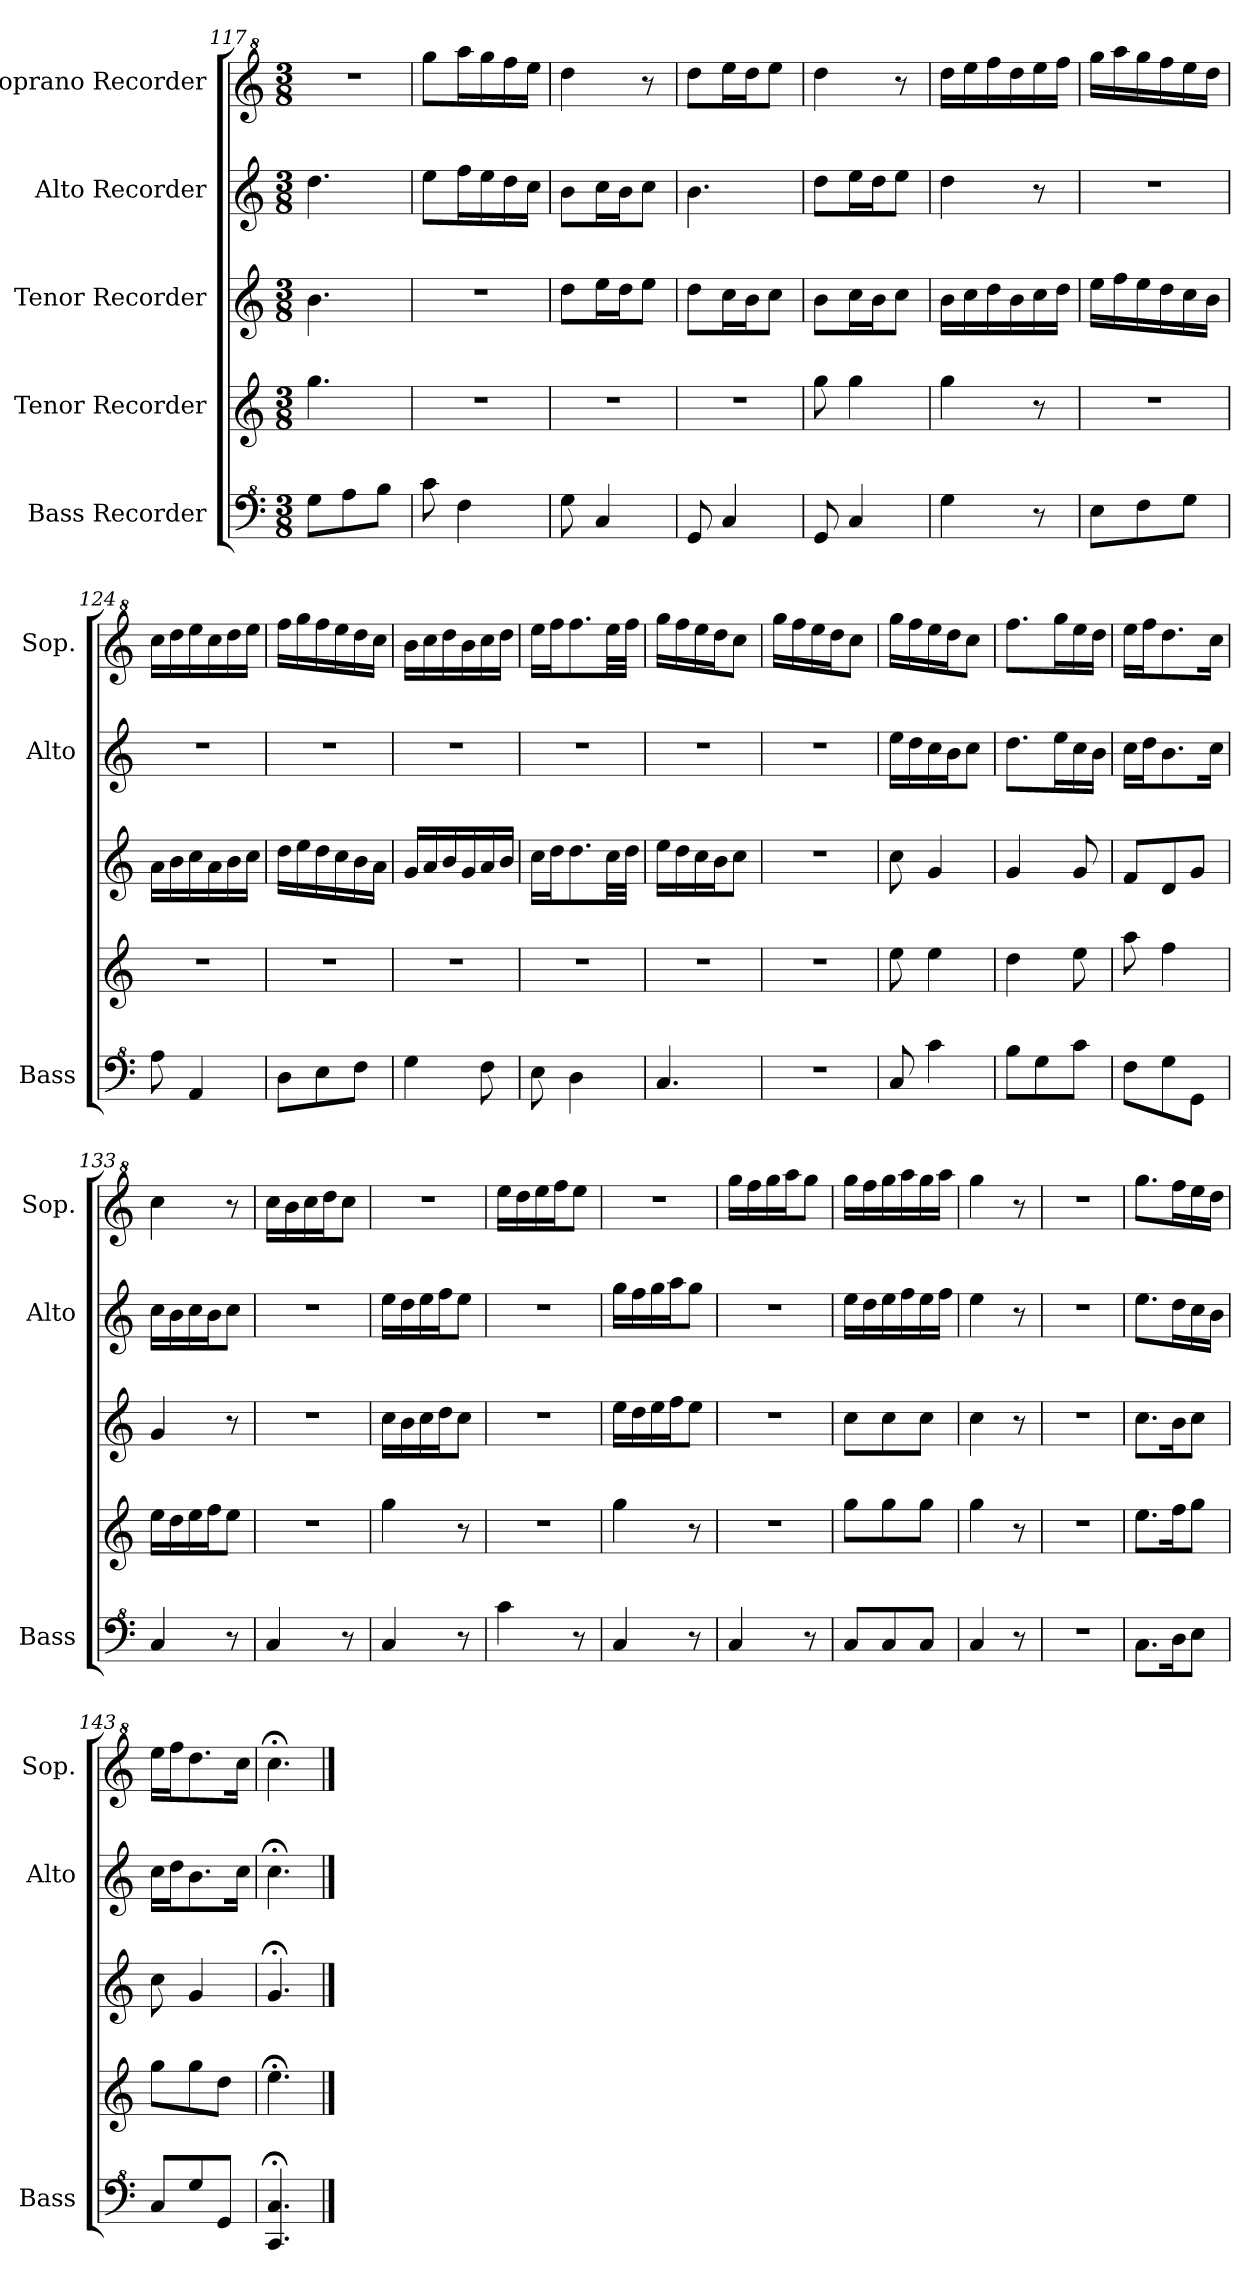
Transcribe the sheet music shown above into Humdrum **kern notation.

**kern	**kern	**kern	**kern	**kern
*part5	*part4	*part3	*part2	*part1
*staff5	*staff4	*staff3	*staff2	*staff1
*I"Bass Recorder	*I"Tenor Recorder	*I"Tenor Recorder	*I"Alto Recorder	*I"Soprano Recorder
*I'Bass	*	*	*I'Alto	*I'Sop.
*clefF^4	*clefG2	*	*	*clefG^2
*k[]	*k[]	*k[]	*k[]	*k[]
*C:	*C:	*C:	*C:	*C:
*M3/8	*M3/8	*M3/8	*M3/8	*M3/8
=117	=117	=117	=117	=117
8g\L	4.gg\	4.b\	4.dd\	4.r
8a\	.	.	.	.
8b\J	.	.	.	.
=118	=118	=118	=118	=118
8cc\	4.r	4.r	8ee\L	8ggg\L
4f\	.	.	16ff\L	16aaa\L
.	.	.	16ee\	16ggg\
.	.	.	16dd\	16fff\
.	.	.	16cc\JJ	16eee\JJ
=119	=119	=119	=119	=119
8g\	4.r	8dd\L	8b\L	4ddd\
4c/	.	16ee\L	16cc\L	.
.	.	16dd\J	16b\J	.
.	.	8ee\J	8cc\J	8r
=120	=120	=120	=120	=120
8G/	4.r	8dd\L	4.b\	8ddd\L
4c/	.	16cc\L	.	16eee\L
.	.	16b\J	.	16ddd\J
.	.	8cc\J	.	8eee\J
=121	=121	=121	=121	=121
8G/	8gg\	8b\L	8dd\L	4ddd\
4c/	4gg\	16cc\L	16ee\L	.
.	.	16b\J	16dd\J	.
.	.	8cc\J	8ee\J	8r
!!LO:LB:g=z
=122	=122	=122	=122	=122
4g\	4gg\	16b\LL	4dd\	16ddd\LL
.	.	16cc\	.	16eee\
.	.	16dd\	.	16fff\
.	.	16b\	.	16ddd\
8r	8r	16cc\	8r	16eee\
.	.	16dd\JJ	.	16fff\JJ
=123	=123	=123	=123	=123
8e\L	4.r	16ee\LL	4.r	16ggg\LL
.	.	16ff\	.	16aaa\
8f\	.	16ee\	.	16ggg\
.	.	16dd\	.	16fff\
8g\J	.	16cc\	.	16eee\
.	.	16b\JJ	.	16ddd\JJ
=124	=124	=124	=124	=124
8a\	4.r	16a\LL	4.r	16ccc\LL
.	.	16b\	.	16ddd\
4A/	.	16cc\	.	16eee\
.	.	16a\	.	16ccc\
.	.	16b\	.	16ddd\
.	.	16cc\JJ	.	16eee\JJ
=125	=125	=125	=125	=125
8d\L	4.r	16dd\LL	4.r	16fff\LL
.	.	16ee\	.	16ggg\
8e\	.	16dd\	.	16fff\
.	.	16cc\	.	16eee\
8f\J	.	16b\	.	16ddd\
.	.	16a\JJ	.	16ccc\JJ
=126	=126	=126	=126	=126
4g\	4.r	16g/LL	4.r	16bb\LL
.	.	16a/	.	16ccc\
.	.	16b/	.	16ddd\
.	.	16g/	.	16bb\
8f\	.	16a/	.	16ccc\
.	.	16b/JJ	.	16ddd\JJ
=127	=127	=127	=127	=127
8e\	4.r	16cc\LL	4.r	16eee\LL
.	.	16dd\J	.	16fff\J
4d\	.	8.dd\	.	8.fff\
.	.	32cc\LL	.	32eee\LL
.	.	32dd\JJJ	.	32fff\JJJ
=128	=128	=128	=128	=128
4.c/	4.r	16ee\LL	4.r	16ggg\LL
.	.	16dd\	.	16fff\
.	.	16cc\	.	16eee\
.	.	16b\J	.	16ddd\J
.	.	8cc\J	.	8ccc\J
=129	=129	=129	=129	=129
4.r	4.r	4.r	4.r	16ggg\LL
.	.	.	.	16fff\
.	.	.	.	16eee\
.	.	.	.	16ddd\J
.	.	.	.	8ccc\J
!!LO:PB:g=z
=130	=130	=130	=130	=130
8c/	8ee\	8cc\	16ee\LL	16ggg\LL
.	.	.	16dd\	16fff\
4cc\	4ee\	4g/	16cc\	16eee\
.	.	.	16b\J	16ddd\J
.	.	.	8cc\J	8ccc\J
=131	=131	=131	=131	=131
8b\L	4dd\	4g/	8.dd\L	8.fff\L
8g\	.	.	.	.
.	.	.	16ee\L	16ggg\L
8cc\J	8ee\	8g/	16cc\	16eee\
.	.	.	16b\JJ	16ddd\JJ
=132	=132	=132	=132	=132
8f\L	8aa\	8f/L	16cc\LL	16eee\LL
.	.	.	16dd\J	16fff\J
8g\	4ff\	8d/	8.b\	8.ddd\
8G\J	.	8g/J	.	.
.	.	.	16cc\Jk	16ccc\Jk
=133	=133	=133	=133	=133
4c/	16ee\LL	4g/	16cc\LL	4ccc\
.	16dd\	.	16b\	.
.	16ee\	.	16cc\	.
.	16ff\J	.	16b\J	.
8r	8ee\J	8r	8cc\J	8r
=134	=134	=134	=134	=134
4c/	4.r	4.r	4.r	16ccc\LL
.	.	.	.	16bb\
.	.	.	.	16ccc\
.	.	.	.	16ddd\J
8r	.	.	.	8ccc\J
=135	=135	=135	=135	=135
4c/	4gg\	16cc\LL	16ee\LL	4.r
.	.	16b\	16dd\	.
.	.	16cc\	16ee\	.
.	.	16dd\J	16ff\J	.
8r	8r	8cc\J	8ee\J	.
=136	=136	=136	=136	=136
4cc\	4.r	4.r	4.r	16eee\LL
.	.	.	.	16ddd\
.	.	.	.	16eee\
.	.	.	.	16fff\J
8r	.	.	.	8eee\J
=137	=137	=137	=137	=137
4c/	4gg\	16ee\LL	16gg\LL	4.r
.	.	16dd\	16ff\	.
.	.	16ee\	16gg\	.
.	.	16ff\J	16aa\J	.
8r	8r	8ee\J	8gg\J	.
=138	=138	=138	=138	=138
4c/	4.r	4.r	4.r	16ggg\LL
.	.	.	.	16fff\
.	.	.	.	16ggg\
.	.	.	.	16aaa\J
8r	.	.	.	8ggg\J
!!LO:LB:g=z
=139	=139	=139	=139	=139
8c/L	8gg\L	8cc\L	16ee\LL	16ggg\LL
.	.	.	16dd\	16fff\
8c/	8gg\	8cc\	16ee\	16ggg\
.	.	.	16ff\	16aaa\
8c/J	8gg\J	8cc\J	16ee\	16ggg\
.	.	.	16ff\JJ	16aaa\JJ
=140	=140	=140	=140	=140
4c/	4gg\	4cc\	4ee\	4ggg\
8r	8r	8r	8r	8r
=141	=141	=141	=141	=141
4.r	4.r	4.r	4.r	4.r
=142	=142	=142	=142	=142
8.c\L	8.ee\L	8.cc\L	8.ee\L	8.ggg\L
16d\K	16ff\K	16b\K	16dd\L	16fff\L
8e\J	8gg\J	8cc\J	16cc\	16eee\
.	.	.	16b\JJ	16ddd\JJ
=143	=143	=143	=143	=143
8c/L	8gg\L	8cc\	16cc\LL	16eee\LL
.	.	.	16dd\J	16fff\J
8g/	8gg\	4g/	8.b\	8.ddd\
8G/J	8dd\J	.	.	.
.	.	.	16cc\Jk	16ccc\Jk
=144	=144	=144	=144	=144
4.C/;< 4.c/;<	4.ee;<\	4.g;</	4.cc;<\	4.ccc;<\
==	==	==	==	==
*-	*-	*-	*-	*-
